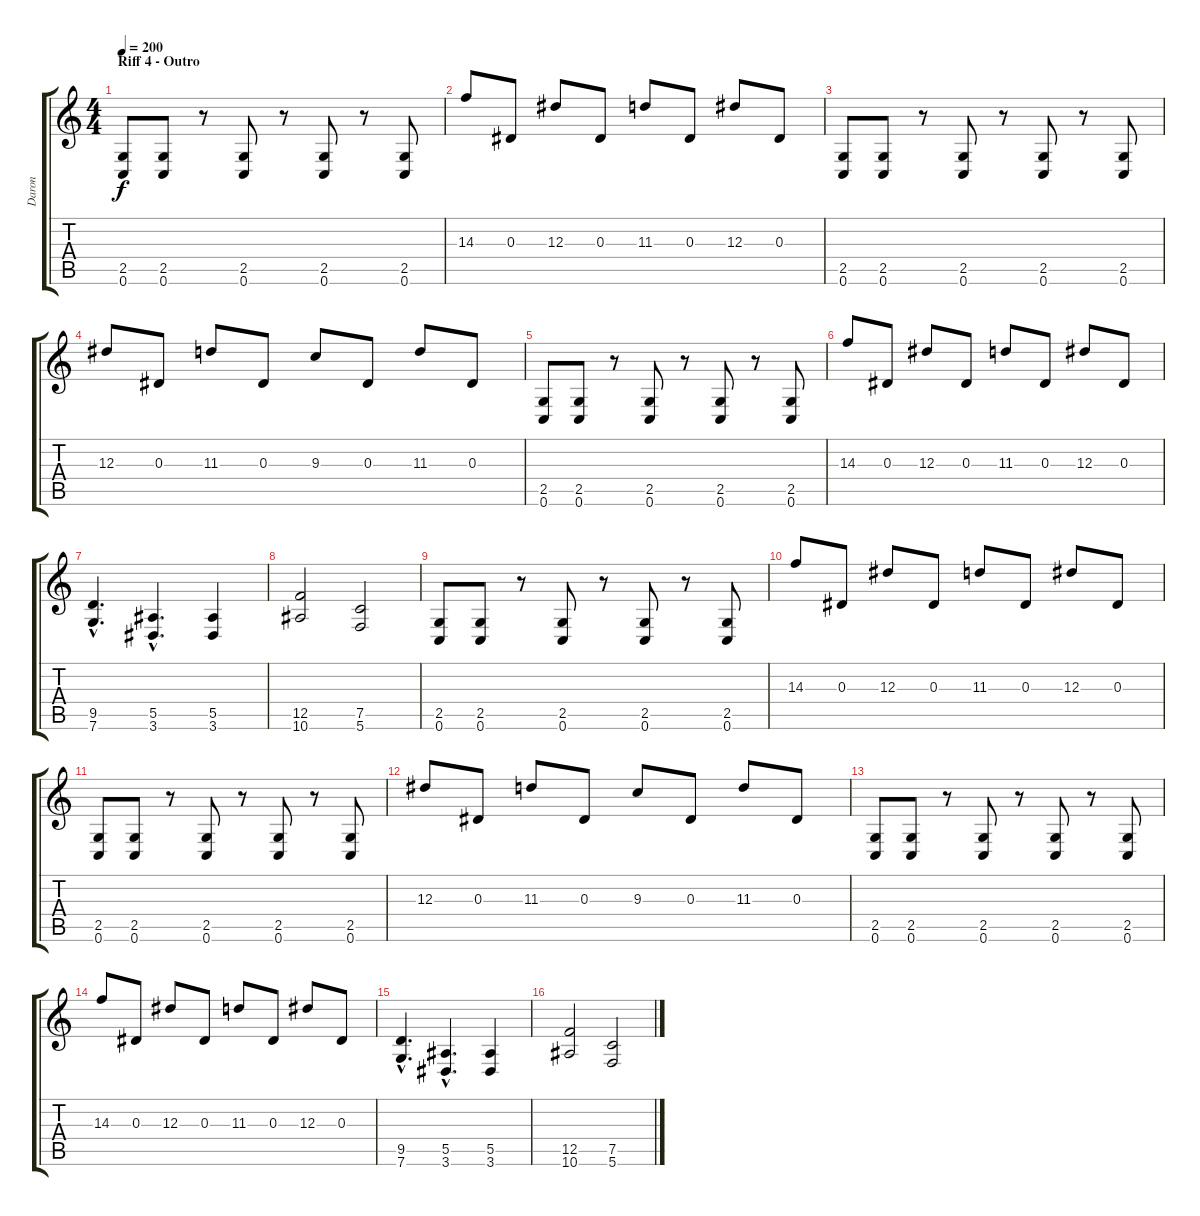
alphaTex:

\track ("Daron" "Daron") {instrument distortionguitar}
\staff {score tabs}
\tuning (C4 G3 Eb3 Bb2 F2 C2) {hide}
\ts (4 4)
\section ("" "Riff 4 - Outro")
\tempo 200
\clef g2
\ks c
(2.5 0.6).8{dy f} (2.5 0.6).8 r.8 (2.5 0.6).8 r.8 (2.5 0.6).8 r.8 (2.5 0.6).8 |
14.3.8 0.3.8 12.3.8 0.3.8 11.3.8 0.3.8 12.3.8 0.3.8 |
(2.5 0.6).8 (2.5 0.6).8 r.8 (2.5 0.6).8 r.8 (2.5 0.6).8 r.8 (2.5 0.6).8 |
12.3.8 0.3.8 11.3.8 0.3.8 9.3.8 0.3.8 11.3.8 0.3.8 |
(2.5 0.6).8 (2.5 0.6).8 r.8 (2.5 0.6).8 r.8 (2.5 0.6).8 r.8 (2.5 0.6).8 |
14.3.8 0.3.8 12.3.8 0.3.8 11.3.8 0.3.8 12.3.8 0.3.8 |
(9.5{hac} 7.6{hac}).4{d} (5.5{hac} 3.6{hac}).4{d} (5.5 3.6).4 |
(12.5 10.6).2 (7.5 5.6).2 |
(2.5 0.6).8 (2.5 0.6).8 r.8 (2.5 0.6).8 r.8 (2.5 0.6).8 r.8 (2.5 0.6).8 |
14.3.8 0.3.8 12.3.8 0.3.8 11.3.8 0.3.8 12.3.8 0.3.8 |
(2.5 0.6).8 (2.5 0.6).8 r.8 (2.5 0.6).8 r.8 (2.5 0.6).8 r.8 (2.5 0.6).8 |
12.3.8 0.3.8 11.3.8 0.3.8 9.3.8 0.3.8 11.3.8 0.3.8 |
(2.5 0.6).8 (2.5 0.6).8 r.8 (2.5 0.6).8 r.8 (2.5 0.6).8 r.8 (2.5 0.6).8 |
14.3.8 0.3.8 12.3.8 0.3.8 11.3.8 0.3.8 12.3.8 0.3.8 |
(9.5{hac} 7.6{hac}).4{d} (5.5{hac} 3.6{hac}).4{d} (5.5 3.6).4 |
(12.5 10.6).2 (7.5 5.6).2
